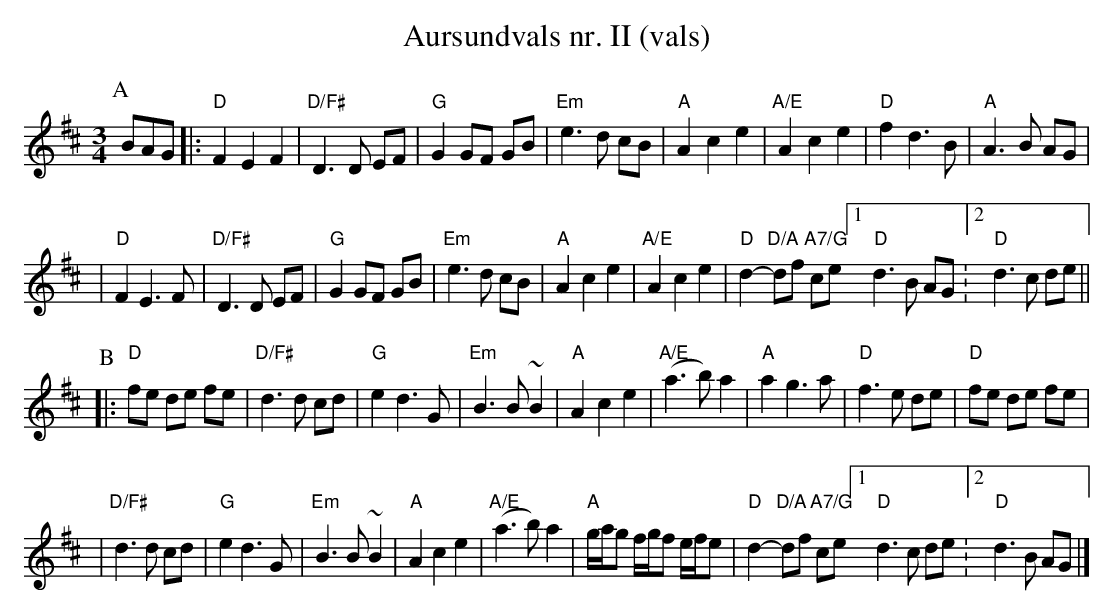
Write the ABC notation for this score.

X:1
T:Aursundvals nr. II (vals)
M:3/4
L:1/8
K:D
P:A
BAG \
|: "D"F2 E2 F2 \
| "D/F#"D3 D EF \
| "G"G2 GF GB \
| "Em"e3 d cB \
| "A"A2 c2 e2 \
| "A/E"A2 c2 e2 \
| "D"f2 d3 B \
| "A"A3 B AG |
| "D"F2 E3 F \
| "D/F#"D3 D EF \
| "G"G2 GF GB \
| "Em"e3 d cB \
| "A"A2 c2 e2 \
| "A/E"A2 c2 e2 \
| "D"d2- "D/A"df "A7/G"ce \
[1 "D"d3 B AG \
:[2 "D"d3 c de ||
P:B
|: "D"fe de fe \
| "D/F#"d3 d cd \
| "G"e2 d3 G \
| "Em"B3 B ~B2 \
| "A"A2 c2 e2 \
| "A/E"(a3 b) a2 \
| "A"a2 g3 a \
| "D"f3 e de \
| "D"fe de fe |
| "D/F#"d3 d cd \
| "G"e2 d3 G \
| "Em"B3 B ~B2 \
| "A"A2 c2 e2 \
| "A/E"(a3 b) a2 \
| "A"g/a/g f/g/f e/f/e \
| "D"d2- "D/A"df "A7/G"ce \
[1 "D"d3 c de \
:[2 "D"d3 B AG |]
